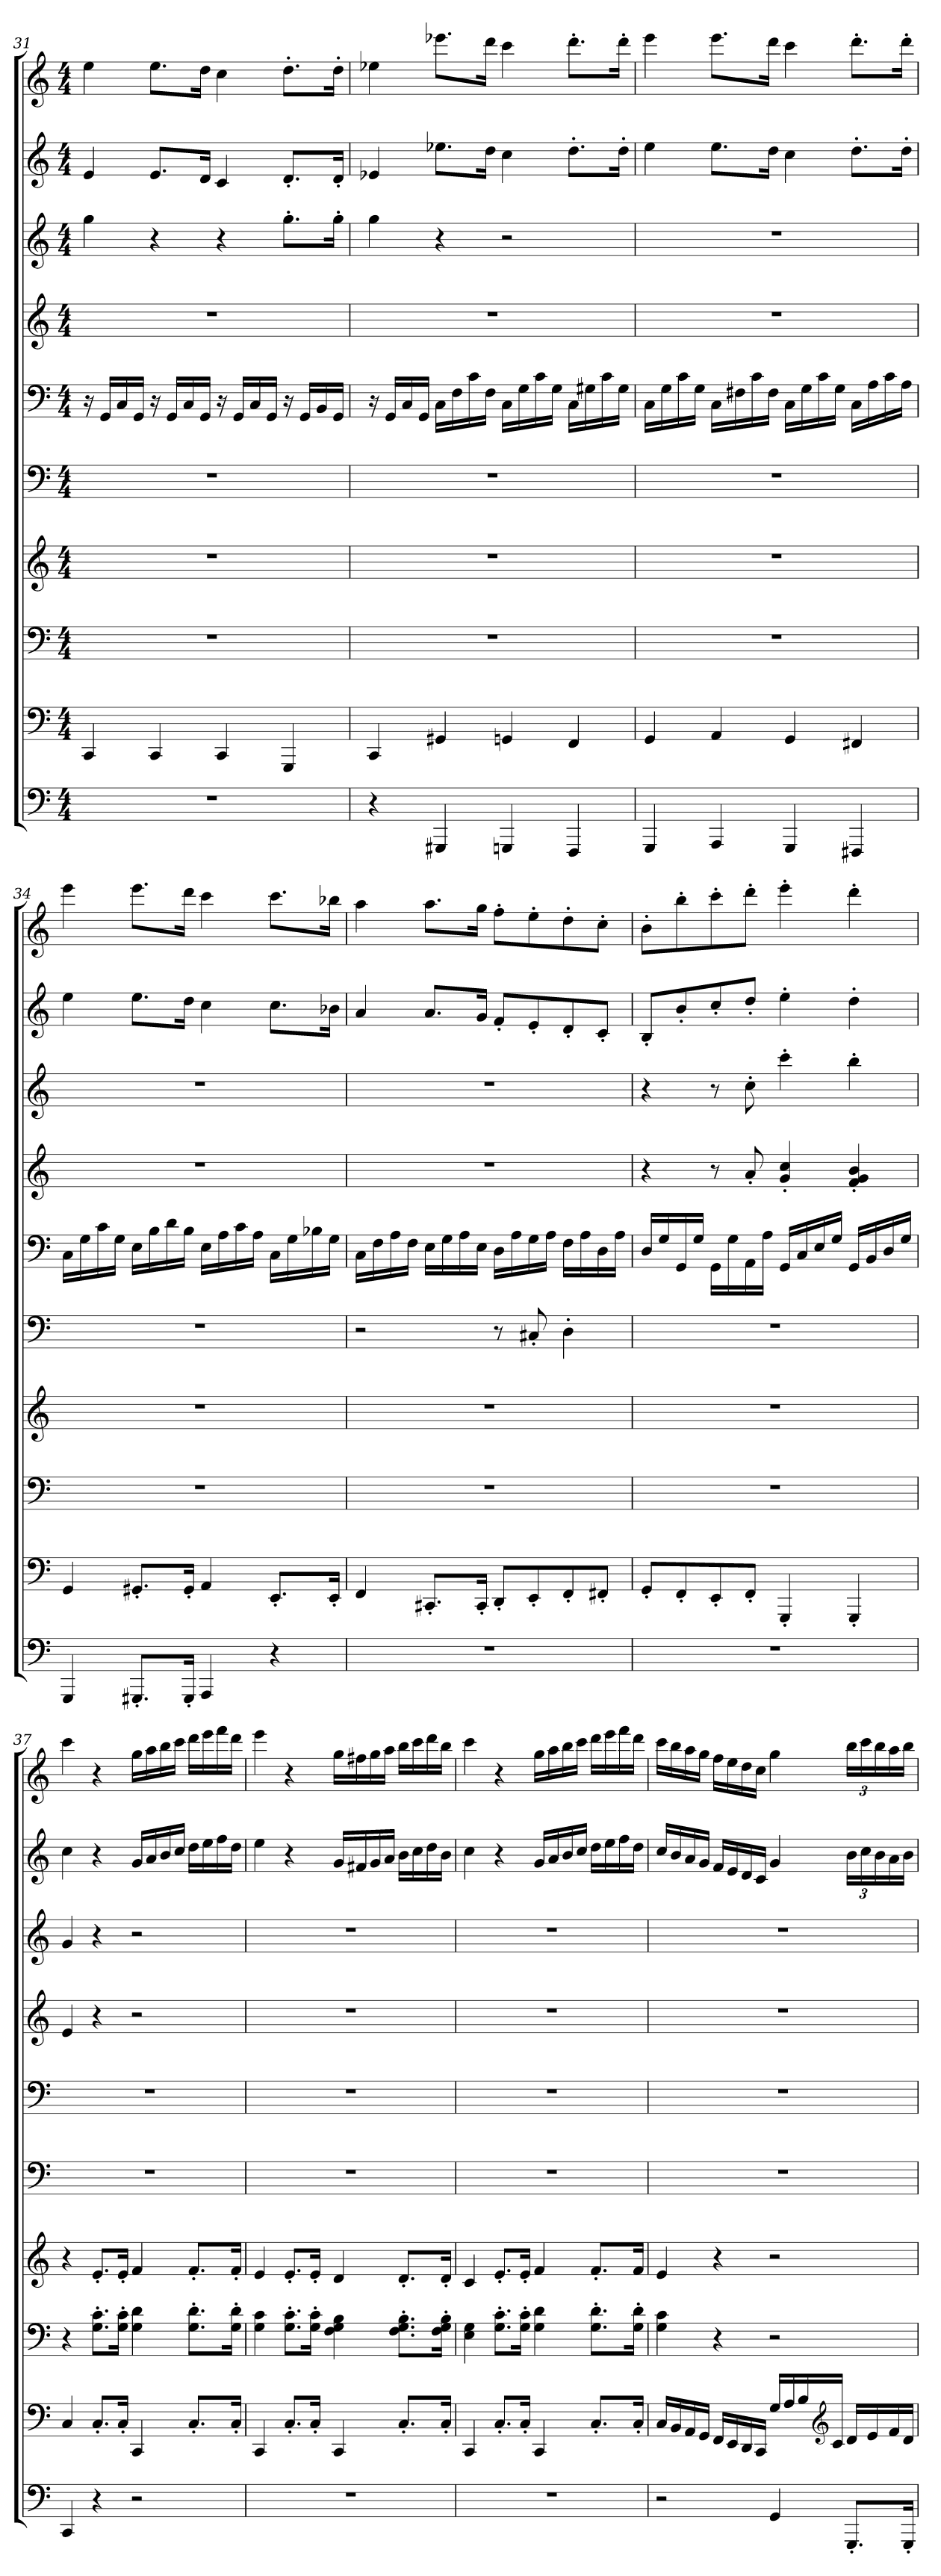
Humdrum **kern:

**kern	**kern	**kern	**kern	**kern	**kern	**kern	**kern	**kern	**kern
*part5	*part5	*part4	*part4	*part3	*part3	*part2	*part2	*part1	*part1
*staff10	*staff9	*staff8	*staff7	*staff6	*staff5	*staff4	*staff3	*staff2	*staff1
!!LO:PB:g=z
*clefF4	*clefF4	*clefF4	*clefG2	*clefF4	*clefF4	*clefG2	*clefG2	*clefG2	*clefG2
*k[]	*k[]	*k[]	*k[]	*k[]	*k[]	*k[]	*k[]	*k[]	*k[]
*M4/4	*M4/4	*M4/4	*M4/4	*M4/4	*M4/4	*M4/4	*M4/4	*M4/4	*M4/4
*MM118	*MM118	*MM118	*MM118	*MM118	*MM118	*MM118	*MM118	*MM118	*MM118
=31	=31	=31	=31	=31	=31	=31	=31	=31	=31
1r	4CC/	1r	1r	1r	16r	1r	4gg\	4e/	4ee\
.	.	.	.	.	16GG/LL	.	.	.	.
.	.	.	.	.	16C/	.	.	.	.
.	.	.	.	.	16GG/JJ	.	.	.	.
.	4CC/	.	.	.	16r	.	4r	8.e/L	8.ee\L
.	.	.	.	.	16GG/LL	.	.	.	.
.	.	.	.	.	16C/	.	.	.	.
.	.	.	.	.	16GG/JJ	.	.	16d/Jk	16dd\Jk
*	*	*	*	*	*	*	*	*	*MM118
.	4CC/	.	.	.	16r	.	4r	4c/	4cc\
.	.	.	.	.	16GG/LL	.	.	.	.
.	.	.	.	.	16C/	.	.	.	.
.	.	.	.	.	16GG/JJ	.	.	.	.
.	4GGG/	.	.	.	16r	.	8.gg'\L	8.d'/L	8.dd'\L
.	.	.	.	.	16GG/LL	.	.	.	.
.	.	.	.	.	16BB/	.	.	.	.
.	.	.	.	.	16GG/JJ	.	16gg'\Jk	16d'/Jk	16dd'\Jk
=32	=32	=32	=32	=32	=32	=32	=32	=32	=32
*	*	*	*	*	*	*	*	*	*MM118
4r	4CC/	1r	1r	1r	16r	1r	4gg\	4e-X/	4ee-X\
.	.	.	.	.	16GG/LL	.	.	.	.
.	.	.	.	.	16C/	.	.	.	.
.	.	.	.	.	16GG/JJ	.	.	.	.
*	*	*	*	*	*	*	*	*	*MM118
4GGG#X/	4GG#X/	.	.	.	16C\LL	.	4r	8.ee-X\L	8.eee-X\L
.	.	.	.	.	16F\	.	.	.	.
.	.	.	.	.	16c\	.	.	.	.
.	.	.	.	.	16F\JJ	.	.	16dd\Jk	16ddd\Jk
*	*	*	*	*	*	*	*	*	*MM118
4GGGn/	4GGn/	.	.	.	16C\LL	.	2r	4cc\	4ccc\
.	.	.	.	.	16G\	.	.	.	.
.	.	.	.	.	16c\	.	.	.	.
.	.	.	.	.	16G\JJ	.	.	.	.
4FFF/	4FF/	.	.	.	16C\LL	.	.	8.dd'\L	8.ddd'\L
.	.	.	.	.	16G#X\	.	.	.	.
.	.	.	.	.	16c\	.	.	.	.
.	.	.	.	.	16G#\JJ	.	.	16dd'\Jk	16ddd'\Jk
!!LO:PB:g=z
=33	=33	=33	=33	=33	=33	=33	=33	=33	=33
*	*	*	*	*	*	*	*	*	*MM118
4GGG/	4GG/	1r	1r	1r	16C\LL	1r	1r	4ee\	4eee\
.	.	.	.	.	16G\	.	.	.	.
.	.	.	.	.	16c\	.	.	.	.
.	.	.	.	.	16G\JJ	.	.	.	.
*	*	*	*	*	*	*	*	*	*MM118
4AAA/	4AA/	.	.	.	16C\LL	.	.	8.ee\L	8.eee\L
.	.	.	.	.	16F#X\	.	.	.	.
.	.	.	.	.	16c\	.	.	.	.
.	.	.	.	.	16F#\JJ	.	.	16dd\Jk	16ddd\Jk
*	*	*	*	*	*	*	*	*	*MM118
4GGG/	4GG/	.	.	.	16C\LL	.	.	4cc\	4ccc\
.	.	.	.	.	16G\	.	.	.	.
.	.	.	.	.	16c\	.	.	.	.
.	.	.	.	.	16G\JJ	.	.	.	.
4FFF#X/	4FF#X/	.	.	.	16C\LL	.	.	8.dd'\L	8.ddd'\L
.	.	.	.	.	16A\	.	.	.	.
.	.	.	.	.	16c\	.	.	.	.
.	.	.	.	.	16A\JJ	.	.	16dd'\Jk	16ddd'\Jk
=34	=34	=34	=34	=34	=34	=34	=34	=34	=34
*	*	*	*	*	*	*	*	*	*MM118
4GGG/	4GG/	1r	1r	1r	16C\LL	1r	1r	4ee\	4eee\
.	.	.	.	.	16G\	.	.	.	.
.	.	.	.	.	16c\	.	.	.	.
.	.	.	.	.	16G\JJ	.	.	.	.
*	*	*	*	*	*	*	*	*	*MM118
8.GGG#X'/L	8.GG#X'/L	.	.	.	16E\LL	.	.	8.ee\L	8.eee\L
.	.	.	.	.	16B\	.	.	.	.
.	.	.	.	.	16d\	.	.	.	.
16GGG#'/Jk	16GG#'/Jk	.	.	.	16B\JJ	.	.	16dd\Jk	16ddd\Jk
*	*	*	*	*	*	*	*	*	*MM118
4AAA/	4AA/	.	.	.	16E\LL	.	.	4cc\	4ccc\
.	.	.	.	.	16A\	.	.	.	.
.	.	.	.	.	16c\	.	.	.	.
.	.	.	.	.	16A\JJ	.	.	.	.
4r	8.EE'/L	.	.	.	16C\LL	.	.	8.cc\L	8.ccc\L
.	.	.	.	.	16G\	.	.	.	.
.	.	.	.	.	16B-X\	.	.	.	.
.	16EE'/Jk	.	.	.	16G\JJ	.	.	16b-X\Jk	16bb-X\Jk
!!LO:PB:g=z
=35	=35	=35	=35	=35	=35	=35	=35	=35	=35
*	*	*	*	*	*	*	*	*	*MM118
1r	4FF/	1r	1r	2r	16C\LL	1r	1r	4a/	4aa\
.	.	.	.	.	16F\	.	.	.	.
.	.	.	.	.	16A\	.	.	.	.
.	.	.	.	.	16F\JJ	.	.	.	.
.	8.CC#X'/L	.	.	.	16E\LL	.	.	8.a/L	8.aa\L
.	.	.	.	.	16G\	.	.	.	.
.	.	.	.	.	16A\	.	.	.	.
.	16CC#'/Jk	.	.	.	16E\JJ	.	.	16g/Jk	16gg\Jk
*	*	*	*	*	*	*	*	*	*MM118
.	8DD'/L	.	.	8r	16D\LL	.	.	8f'/L	8ff'\L
.	.	.	.	.	16A\	.	.	.	.
.	8EE'/	.	.	8C#X'/	16G\	.	.	8e'/	8ee'\
.	.	.	.	.	16A\JJ	.	.	.	.
.	8FF'/	.	.	4D'\	16F\LL	.	.	8d'/	8dd'\
.	.	.	.	.	16A\	.	.	.	.
.	8FF#X'/J	.	.	.	16D\	.	.	8c'/J	8cc'\J
.	.	.	.	.	16A\JJ	.	.	.	.
=36	=36	=36	=36	=36	=36	=36	=36	=36	=36
1r	8GG'/L	1r	1r	1r	16D/LL	4r	4r	8B'/L	8b'\L
.	.	.	.	.	16G/	.	.	.	.
.	8FF'/	.	.	.	16GG/	.	.	8b'/	8bb'\
.	.	.	.	.	16G/JJ	.	.	.	.
.	8EE'/	.	.	.	16GG\LL	8r	8r	8cc'/	8ccc'\
.	.	.	.	.	16G\	.	.	.	.
.	8FF'/J	.	.	.	16AA\	8a'/	8cc'\	8dd'/J	8ddd'\J
.	.	.	.	.	16A\JJ	.	.	.	.
.	4GGG'/	.	.	.	16GG/LL	4g/' 4cc/'	4ccc'\	4ee'\	4eee'\
.	.	.	.	.	16C/	.	.	.	.
.	.	.	.	.	16E/	.	.	.	.
.	.	.	.	.	16G/JJ	.	.	.	.
.	4GGG'/	.	.	.	16GG/LL	4f/' 4g/' 4b/'	4bb'\	4dd'\	4ddd'\
.	.	.	.	.	16BB/	.	.	.	.
.	.	.	.	.	16D/	.	.	.	.
.	.	.	.	.	16G/JJ	.	.	.	.
!!LO:PB:g=z
=37	=37	=37	=37	=37	=37	=37	=37	=37	=37
*	*	*	*	*	*	*	*	*	*MM118
4CC/	4C/	4r	4r	1r	1r	4e/	4g/	4cc\	4ccc\
*	*	*	*	*	*	*	*	*	*MM118
4r	8.C'/L	8.G\' 8.c\'L	8.e'/L	.	.	4r	4r	4r	4r
.	16C'/Jk	16G\' 16c\'Jk	16e'/Jk	.	.	.	.	.	.
*	*	*	*	*	*	*	*	*	*MM118
2r	4CC/	4G\ 4d\	4f/	.	.	2r	2r	16g/LL	16gg\LL
.	.	.	.	.	.	.	.	16a/	16aa\
.	.	.	.	.	.	.	.	16b/	16bb\
.	.	.	.	.	.	.	.	16cc/JJ	16ccc\JJ
.	8.C'/L	8.G\' 8.d\'L	8.f'/L	.	.	.	.	16dd\LL	16ddd\LL
.	.	.	.	.	.	.	.	16ee\	16eee\
.	.	.	.	.	.	.	.	16ff\	16fff\
.	16C'/Jk	16G\' 16d\'Jk	16f'/Jk	.	.	.	.	16dd\JJ	16ddd\JJ
=38	=38	=38	=38	=38	=38	=38	=38	=38	=38
*	*	*	*	*	*	*	*	*	*MM118
1r	4CC/	4G\ 4c\	4e/	1r	1r	1r	1r	4ee\	4eee\
*	*	*	*	*	*	*	*	*	*MM118
.	8.C'/L	8.G\' 8.c\'L	8.e'/L	.	.	.	.	4r	4r
.	16C'/Jk	16G\' 16c\'Jk	16e'/Jk	.	.	.	.	.	.
*	*	*	*	*	*	*	*	*	*MM118
.	4CC/	4F\ 4G\ 4B\	4d/	.	.	.	.	16g/LL	16gg\LL
.	.	.	.	.	.	.	.	16f#X/	16ff#X\
.	.	.	.	.	.	.	.	16g/	16gg\
.	.	.	.	.	.	.	.	16a/JJ	16aa\JJ
.	8.C'/L	8.F\' 8.G\' 8.B\'L	8.d'/L	.	.	.	.	16b\LL	16bb\LL
.	.	.	.	.	.	.	.	16cc\	16ccc\
.	.	.	.	.	.	.	.	16dd\	16ddd\
*	*	*	*	*	*	*	*	*	*MM116
.	16C'/Jk	16F\' 16G\' 16B\'Jk	16d'/Jk	.	.	.	.	16b\JJ	16bb\JJ
!!LO:PB:g=z
=39	=39	=39	=39	=39	=39	=39	=39	=39	=39
*	*	*	*	*	*	*	*	*	*MM118
1r	4CC/	4E\ 4G\	4c/	1r	1r	1r	1r	4cc\	4ccc\
*	*	*	*	*	*	*	*	*	*MM118
.	8.C'/L	8.G\' 8.c\'L	8.e'/L	.	.	.	.	4r	4r
.	16C'/Jk	16G\' 16c\'Jk	16e'/Jk	.	.	.	.	.	.
*	*	*	*	*	*	*	*	*	*MM118
.	4CC/	4G\ 4d\	4f/	.	.	.	.	16g/LL	16gg\LL
.	.	.	.	.	.	.	.	16a/	16aa\
.	.	.	.	.	.	.	.	16b/	16bb\
.	.	.	.	.	.	.	.	16cc/JJ	16ccc\JJ
.	8.C'/L	8.G\' 8.d\'L	8.f'/L	.	.	.	.	16dd\LL	16ddd\LL
.	.	.	.	.	.	.	.	16ee\	16eee\
.	.	.	.	.	.	.	.	16ff\	16fff\
.	16C'/Jk	16G\' 16d\'Jk	16f/Jk	.	.	.	.	16dd\JJ	16ddd\JJ
=40	=40	=40	=40	=40	=40	=40	=40	=40	=40
*	*	*	*	*	*	*	*	*	*MM118
2r	16C/LL	4G\ 4c\	4e/	1r	1r	1r	1r	16cc/LL	16ccc\LL
.	16BB/	.	.	.	.	.	.	16b/	16bb\
.	16AA/	.	.	.	.	.	.	16a/	16aa\
.	16GG/JJ	.	.	.	.	.	.	16g/JJ	16gg\JJ
.	16FF/LL	4r	4r	.	.	.	.	16f/LL	16ff\LL
.	16EE/	.	.	.	.	.	.	16e/	16ee\
.	16DD/	.	.	.	.	.	.	16d/	16dd\
*	*	*	*	*	*	*	*	*	*MM116
.	16CC/JJ	.	.	.	.	.	.	16c/JJ	16cc\JJ
*	*	*	*	*	*	*	*	*	*MM118
4GG/	16G/LL	2r	2r	.	.	.	.	4g/	4gg\
.	16A/	.	.	.	.	.	.	.	.
.	16B/	.	.	.	.	.	.	.	.
*	*clefG2	*	*	*	*	*	*	*	*
.	16c/JJ	.	.	.	.	.	.	.	.
*	*	*	*	*	*	*	*	*Xbrackettup	*Xbrackettup
8.GGG'/L	16d/LL	.	.	.	.	.	.	24b\LL	24bb\LL
.	.	.	.	.	.	.	.	24cc\	24ccc\
.	16e/	.	.	.	.	.	.	.	.
.	.	.	.	.	.	.	.	24b\	24bb\
.	16f/	.	.	.	.	.	.	16a\	16aa\
*	*	*	*	*	*	*	*	*	*MM116
16GGG'/Jk	16d/JJ	.	.	.	.	.	.	16b\JJ	16bb\JJ
=	=	=	=	=	=	=	=	=	=
*-	*-	*-	*-	*-	*-	*-	*-	*-	*-
